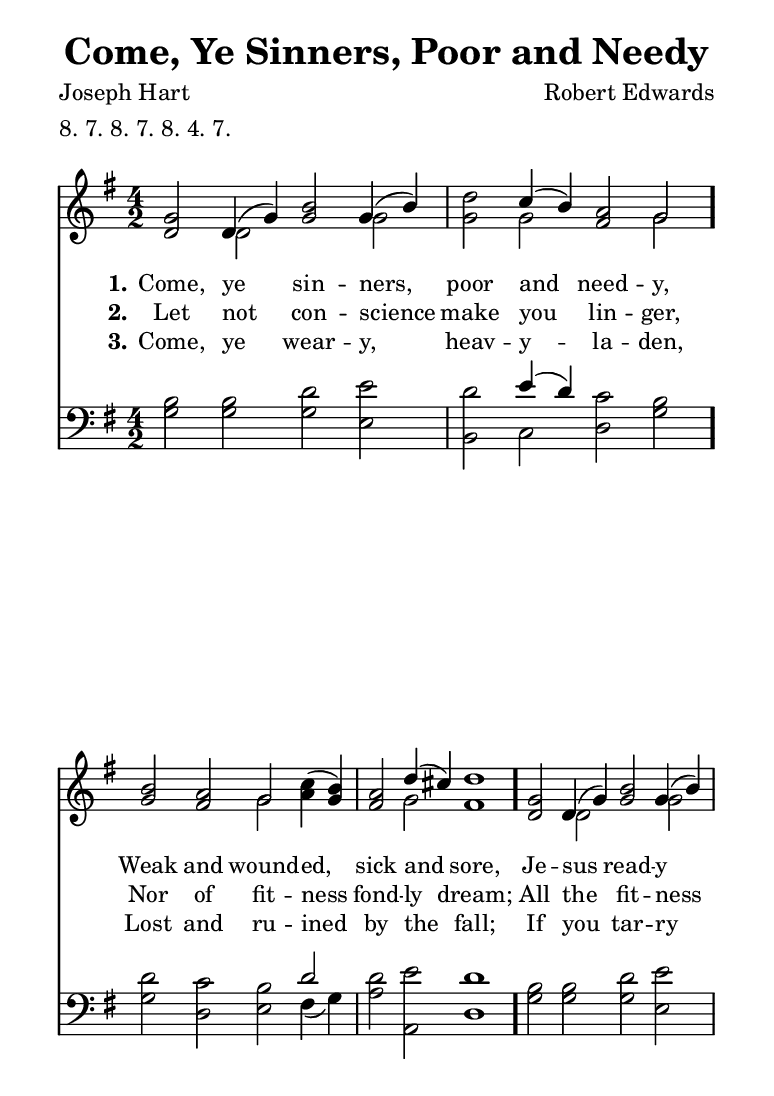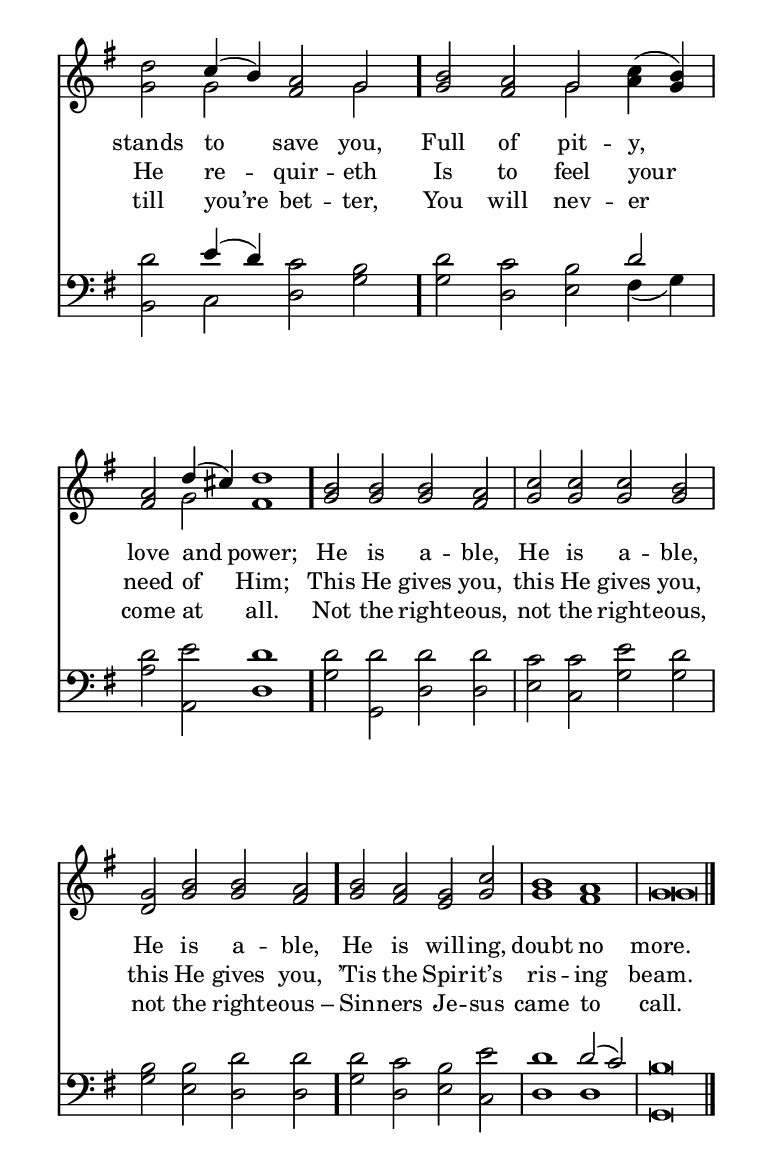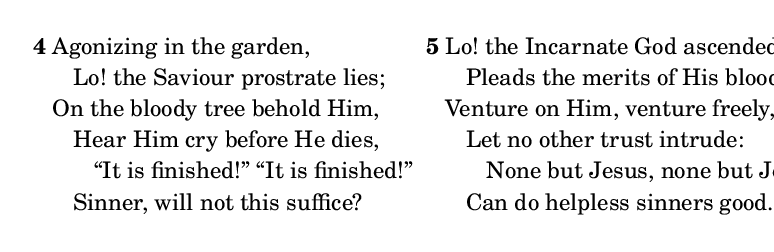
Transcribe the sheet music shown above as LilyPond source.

\include "common/global.ily"
\paper {
  \include "common/paper.ily"
  system-count = #(cond (is-eogsized 4) (#t #f))
}

\header{
  %gospel
  hymnnumber = "77"
  title = "Come, Ye Sinners, Poor and Needy"
  tunename = "Caersalem"
  meter = "8. 7. 8. 7. 8. 4. 7." % original has 8. 7. 8. 7. 4. 7
  poet = "Joseph Hart"
  composer = "Robert Edwards"
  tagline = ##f
}

% for fermata in MIDI
ta = { \tempo 4=160 }
tb = { \tempo 4=80  }

patternAA = { c2 c4( c4) c2 c4( c4) | c2 c4( c4) c2 c2 }
patternAB = { c2 }
patternAC = { c2 c2 c2 c2 | c2 c4( c4) c2 c2 }

patternBA = { c2 c2 c2 c4( c4) | c2 c4( c4) c1 }
patternBB = { c2 c2 c2 c4( c4) | c2 c2      c1 }
patternBC = { c2 c2 c2 c2      | c2 c2      c1 }

patternCA = { \patternAB }

patternDA = { c2 c2 c2 c2 | c1 c1      | c\breve }
patternDB = { c2 c2 c2 c2 | c1 c2( c2) | c\breve }

global = {
  \include "common/overrides.ily"
  \override Staff.TimeSignature.style = #'numbered
  \time 4/2
  \override Score.MetronomeMark.transparent = ##t % hide all fermata changes too
  \ta
  \key g \major
  \autoBeamOff
}

notesSoprano = {
\global
\relative c'' {

  \changePitch \patternAA { g d g b g b | d c b a g }
  \changePitch \patternBA { b a g c b | a d cis d }
  \changePitch \patternAA { g, d g b g b | d c b a g }
  \changePitch \patternBA { b a g c b | a d cis d }

  \changePitch \patternCA { b b b a | c c c b | g b b a }
  \changePitch \patternDA { b a g c | b a | g }

  \bar "|."

}
}

notesAlto = {
\global
\relative e' {

  \changePitch \patternAB { d d g g | g g fis g }
  \changePitch \patternBB { g fis g a g | fis g fis }
  \changePitch \patternAB { d d g g | g g fis g }
  \changePitch \patternBB { g fis g a g | fis g fis }

  \changePitch \patternCA { g g g fis | g g g g | d g g fis }
  \changePitch \patternDA { g fis e g | g fis | g }

}
}

notesTenor = {
\global
\relative a {

  \changePitch \patternAC { b b d e | d e d c b }
  \changePitch \patternBC { d c b d | d e d }
  \changePitch \patternAC { b b d e | d e d c b }
  \changePitch \patternBC { d c b d | d e d }

  \changePitch \patternCA { d d d d | c c e d | b b d d }
  \changePitch \patternDB { d c b e | d d c | b }

}
}

notesBass = {
\global
\relative f {

  \changePitch \patternAB { g g g e | b c d g }
  \changePitch \patternBB { g d e fis g | a a, d }
  \changePitch \patternAB { g g g e | b c d g }
  \changePitch \patternBB { g d e fis g | a a, d }

  \changePitch \patternCA { g g, d' d | e c g' g | g e d d }
  \changePitch \patternDA { g d e c | d d | g, }

}
}

wordsA = \lyricmode {
\set stanza = "1."

Come, ye sin -- ners, poor and need -- y, \bar "."
Weak and wound -- ed, sick and sore, \bar "."
Je -- sus read -- y stands to save you, \bar "."
Full of pit -- y, love and power; \bar "."
He is a -- ble, %{HIDE>%} He is a -- ble, %{<HIDE%} He is a -- ble, \bar "."
He is will -- ing, doubt no more. \bar "."

}

wordsB = \lyricmode {
\set stanza = "2."

Let not con -- science make you lin -- ger,
Nor of fit -- ness fond -- ly dream;
All the fit -- ness He re -- quir -- eth
Is to feel your need of Him;
This He gives you, %{HIDE>%} this He gives you, %{<HIDE%} this He gives you,
’Tis the Spir -- it’s ris -- ing beam.

}

wordsC = \lyricmode {
\set stanza = "3."

Come, ye wear -- y, heav -- y -- la -- den,
Lost and ru -- ined by the fall;
If you tar -- ry till you’re bet -- ter,
You will nev -- er come at all.
Not the right -- eous, %{HIDE>%} not the right -- eous, %{<HIDE%} not the right -- eous_–
Sin -- ners Je -- sus came to call.

}

wordsD = \markuplist {

\line { Agonizing in the garden, }
\line { { \hspace #2 } Lo! the Saviour prostrate lies; }
\line { On the bloody tree behold Him, }
\line { { \hspace #2 } Hear Him cry before He dies, }
\line { { \hspace #4 } “It is finished!” “It is finished!” }
\line { { \hspace #2 } Sinner, will not this suffice? }

}

wordsE = \markuplist {

\line { Lo! the Incarnate God ascended, }
\line { { \hspace #2 } Pleads the merits of His blood; }
\line { Venture on Him, venture freely, }
\line { { \hspace #2 } Let no other trust intrude: }
\line { { \hspace #4 } None but Jesus, none but Jesus, }
\line { { \hspace #2 } Can do helpless sinners good. }

}

\score {
  \context ChoirStaff <<
    \context Staff = upper <<
      \set Staff.autoBeaming = ##f
      \set ChoirStaff.systemStartDelimiter = #'SystemStartBar
      \set ChoirStaff.printPartCombineTexts = ##f
      \partcombine #'(2 . 11) \notesSoprano \notesAlto
      \context NullVoice = sopranos { \voiceOne << \notesSoprano >> }
      \context Lyrics = one   \lyricsto sopranos \wordsA
      \context Lyrics = two   \lyricsto sopranos \wordsB
      \context Lyrics = three \lyricsto sopranos \wordsC
    >>
    \context Staff = men <<
      \set Staff.autoBeaming = ##f
      \clef bass
      \set ChoirStaff.printPartCombineTexts = ##f
      \partcombine #'(2 . 11) \notesTenor \notesBass
    >>
  >>
  \layout {
    \include "common/layout.ily"
  }
  #(cond ((ly:get-option 'eog-midi-permitted) #{ \midi{
    \include "common/midi.ily"
  } #}))
}

\markup { \vcenter \column {
  \vspace #1
  \fill-line {
    \null
    \line{ \bold 4 \column { \wordsD } }
    \null
    \line{ \bold 5 \column { \wordsE } }
    \null
  }
  \vspace #1
} }

\version "2.19.49"  % necessary for upgrading to future LilyPond versions.

% vi:set et ts=2 sw=2 ai nocindent syntax=lilypond:
